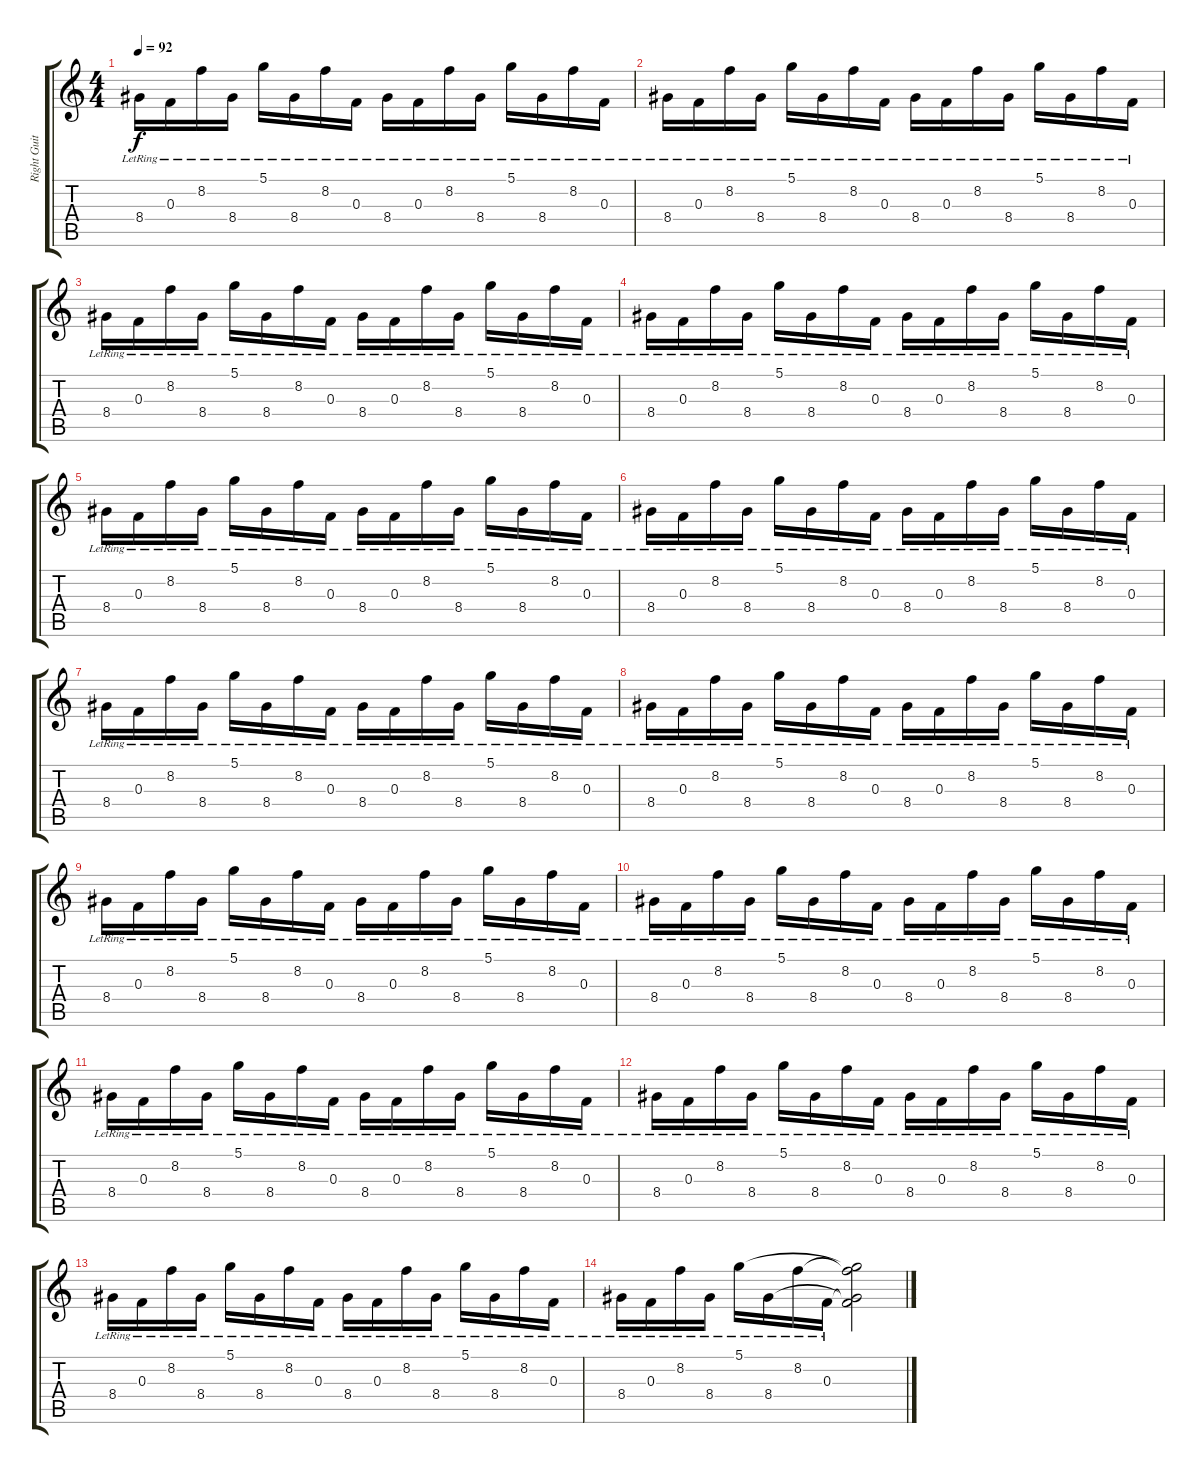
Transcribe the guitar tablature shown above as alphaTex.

\track ("Right Guitar" "Right Guit") {instrument distortionguitar}
\staff {score tabs}
\tuning (D4 A3 F3 C3 G2 C2) {hide}
\ts (4 4)
\tempo 92
\clef g2
\ks c
8.4{lr}.16{dy f} 0.3{lr}.16 8.2{lr}.16 8.4{lr}.16 5.1{lr}.16 8.4{lr}.16 8.2{lr}.16 0.3{lr}.16 8.4{lr}.16 0.3{lr}.16 8.2{lr}.16 8.4{lr}.16 5.1{lr}.16 8.4{lr}.16 8.2{lr}.16 0.3{lr}.16 |
8.4{lr}.16 0.3{lr}.16 8.2{lr}.16 8.4{lr}.16 5.1{lr}.16 8.4{lr}.16 8.2{lr}.16 0.3{lr}.16 8.4{lr}.16 0.3{lr}.16 8.2{lr}.16 8.4{lr}.16 5.1{lr}.16 8.4{lr}.16 8.2{lr}.16 0.3{lr}.16 |
8.4{lr}.16 0.3{lr}.16 8.2{lr}.16 8.4{lr}.16 5.1{lr}.16 8.4{lr}.16 8.2{lr}.16 0.3{lr}.16 8.4{lr}.16 0.3{lr}.16 8.2{lr}.16 8.4{lr}.16 5.1{lr}.16 8.4{lr}.16 8.2{lr}.16 0.3{lr}.16 |
8.4{lr}.16 0.3{lr}.16 8.2{lr}.16 8.4{lr}.16 5.1{lr}.16 8.4{lr}.16 8.2{lr}.16 0.3{lr}.16 8.4{lr}.16 0.3{lr}.16 8.2{lr}.16 8.4{lr}.16 5.1{lr}.16 8.4{lr}.16 8.2{lr}.16 0.3{lr}.16 |
8.4{lr}.16 0.3{lr}.16 8.2{lr}.16 8.4{lr}.16 5.1{lr}.16 8.4{lr}.16 8.2{lr}.16 0.3{lr}.16 8.4{lr}.16 0.3{lr}.16 8.2{lr}.16 8.4{lr}.16 5.1{lr}.16 8.4{lr}.16 8.2{lr}.16 0.3{lr}.16 |
8.4{lr}.16 0.3{lr}.16 8.2{lr}.16 8.4{lr}.16 5.1{lr}.16 8.4{lr}.16 8.2{lr}.16 0.3{lr}.16 8.4{lr}.16 0.3{lr}.16 8.2{lr}.16 8.4{lr}.16 5.1{lr}.16 8.4{lr}.16 8.2{lr}.16 0.3{lr}.16 |
8.4{lr}.16 0.3{lr}.16 8.2{lr}.16 8.4{lr}.16 5.1{lr}.16 8.4{lr}.16 8.2{lr}.16 0.3{lr}.16 8.4{lr}.16 0.3{lr}.16 8.2{lr}.16 8.4{lr}.16 5.1{lr}.16 8.4{lr}.16 8.2{lr}.16 0.3{lr}.16 |
8.4{lr}.16 0.3{lr}.16 8.2{lr}.16 8.4{lr}.16 5.1{lr}.16 8.4{lr}.16 8.2{lr}.16 0.3{lr}.16 8.4{lr}.16 0.3{lr}.16 8.2{lr}.16 8.4{lr}.16 5.1{lr}.16 8.4{lr}.16 8.2{lr}.16 0.3{lr}.16 |
8.4{lr}.16 0.3{lr}.16 8.2{lr}.16 8.4{lr}.16 5.1{lr}.16 8.4{lr}.16 8.2{lr}.16 0.3{lr}.16 8.4{lr}.16 0.3{lr}.16 8.2{lr}.16 8.4{lr}.16 5.1{lr}.16 8.4{lr}.16 8.2{lr}.16 0.3{lr}.16 |
8.4{lr}.16 0.3{lr}.16 8.2{lr}.16 8.4{lr}.16 5.1{lr}.16 8.4{lr}.16 8.2{lr}.16 0.3{lr}.16 8.4{lr}.16 0.3{lr}.16 8.2{lr}.16 8.4{lr}.16 5.1{lr}.16 8.4{lr}.16 8.2{lr}.16 0.3{lr}.16 |
8.4{lr}.16 0.3{lr}.16 8.2{lr}.16 8.4{lr}.16 5.1{lr}.16 8.4{lr}.16 8.2{lr}.16 0.3{lr}.16 8.4{lr}.16 0.3{lr}.16 8.2{lr}.16 8.4{lr}.16 5.1{lr}.16 8.4{lr}.16 8.2{lr}.16 0.3{lr}.16 |
8.4{lr}.16 0.3{lr}.16 8.2{lr}.16 8.4{lr}.16 5.1{lr}.16 8.4{lr}.16 8.2{lr}.16 0.3{lr}.16 8.4{lr}.16 0.3{lr}.16 8.2{lr}.16 8.4{lr}.16 5.1{lr}.16 8.4{lr}.16 8.2{lr}.16 0.3{lr}.16 |
8.4{lr}.16 0.3{lr}.16 8.2{lr}.16 8.4{lr}.16 5.1{lr}.16 8.4{lr}.16 8.2{lr}.16 0.3{lr}.16 8.4{lr}.16 0.3{lr}.16 8.2{lr}.16 8.4{lr}.16 5.1{lr}.16 8.4{lr}.16 8.2{lr}.16 0.3{lr}.16 |
8.4{lr}.16 0.3{lr}.16 8.2{lr}.16 8.4{lr}.16 5.1{lr}.16 8.4{lr}.16 8.2{lr}.16 0.3{lr}.16 (5.1{t} 8.2{t} 0.3{t} 8.4{t}).2
